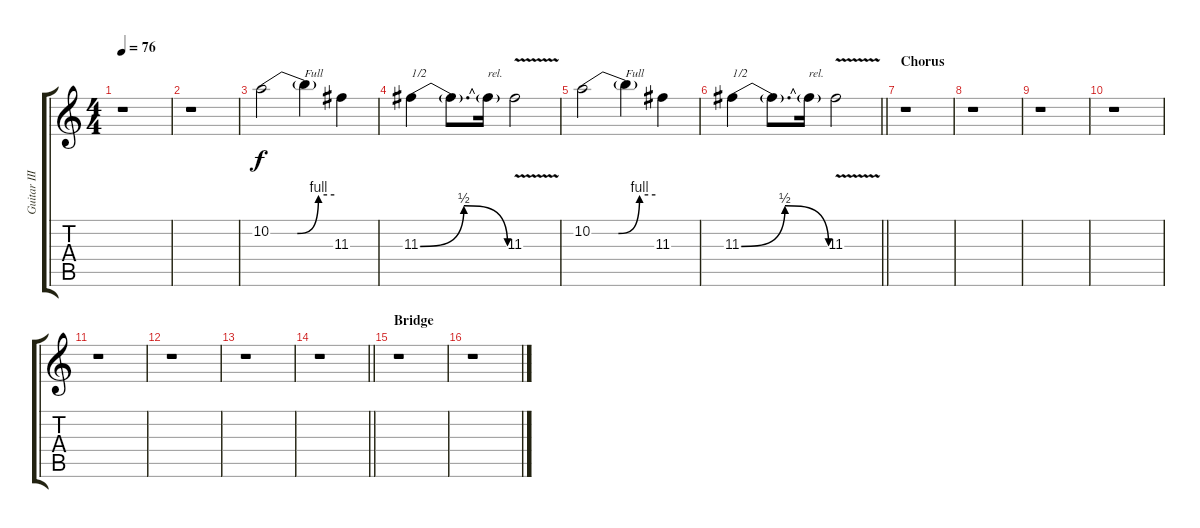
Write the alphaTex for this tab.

\track ("Guitar III" "Guitar III") {instrument distortionguitar}
\staff {score tabs}
\tuning (E4 B3 G3 D3 A2 E2) {hide}
\ts (4 4)
\tempo 76
\clef g2
\ks c
r.1{dy f} |
r.1 |
10.2{be (custom 0 0 25 0 45 4 60 4)}.2 10.2{t}.4{txt "Full"} 11.3.4 |
11.3{be (bendrelease 0 0 10 2 50 2 60 0)}.4{txt "1/2"} 11.3{t}.8{d} 11.3{t}.16{txt "rel."} 11.3{v}.2 |
10.2{be (custom 0 0 25 0 45 4 60 4)}.2 10.2{t}.4{txt "Full"} 11.3.4 |
\barLineRight lightlight
11.3{be (bendrelease 0 0 10 2 50 2 60 0)}.4{txt "1/2"} 11.3{t}.8{d} 11.3{t}.16{txt "rel."} 11.3{v}.2 |
\section ("" "Chorus")
r.1 |
r.1 |
r.1 |
r.1 |
r.1 |
r.1 |
r.1 |
\barLineRight lightlight
r.1 |
\section ("" "Bridge")
r.1 |
r.1
